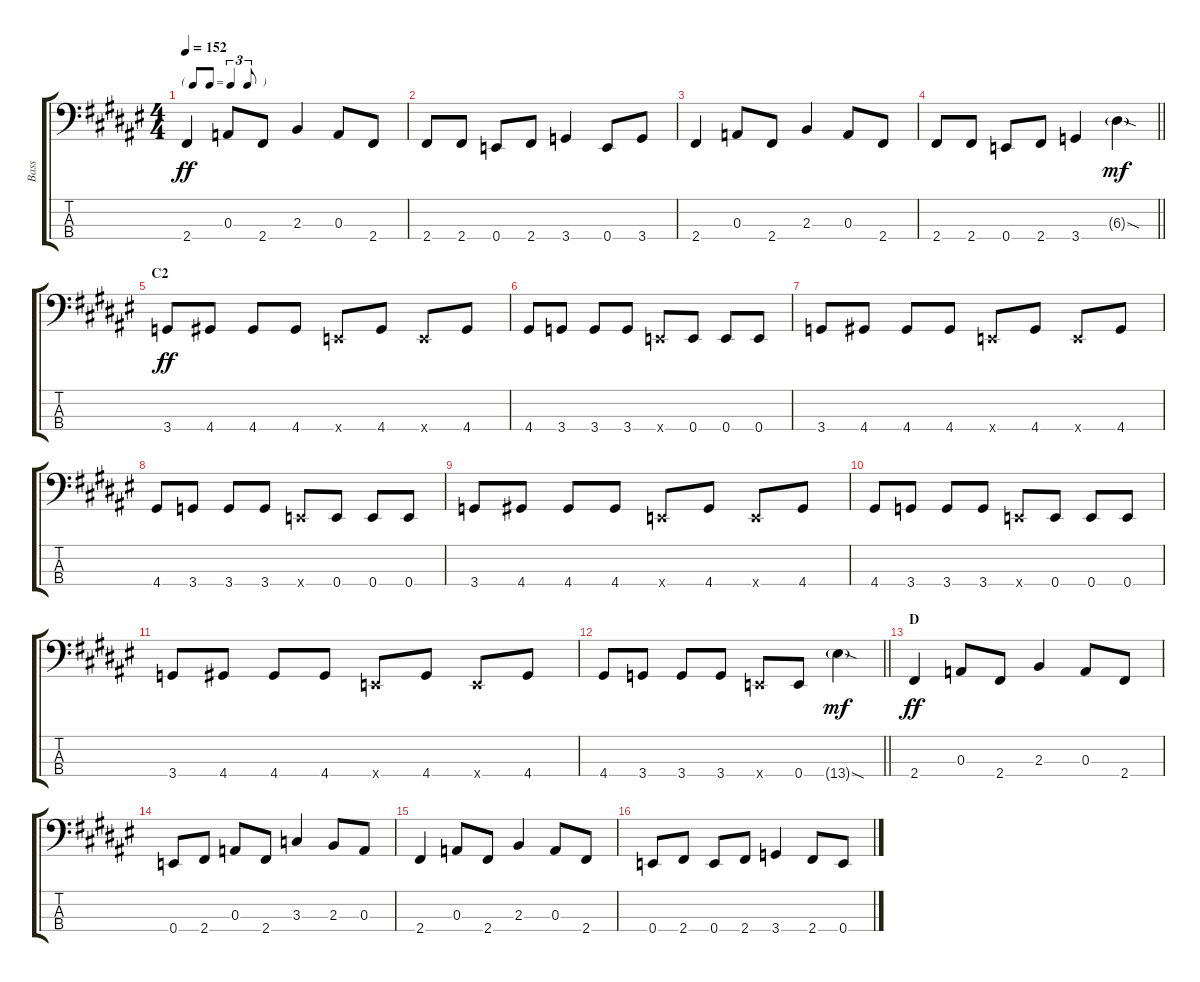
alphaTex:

\track ("Bass" "Bass") {instrument electricbasspick}
\staff {score tabs}
\tuning (G2 D2 A1 E1) {hide}
\ts (4 4)
\tf triplet8th
\tempo 152
\clef f4
\ks f#
2.4.4{dy ff} 0.3.8 2.4.8 2.3.4 0.3.8 2.4.8 |
2.4.8 2.4.8 0.4.8 2.4.8 3.4.4 0.4.8 3.4.8 |
2.4.4 0.3.8 2.4.8 2.3.4 0.3.8 2.4.8 |
\barLineRight lightlight
2.4.8 2.4.8 0.4.8 2.4.8 3.4.4 6.3{sod g}.4{dy mf} |
\section ("" "C2")
3.4.8{dy ff} 4.4.8 4.4.8 4.4.8 0.4{x}.8 4.4.8 0.4{x}.8 4.4.8 |
4.4.8 3.4.8 3.4.8 3.4.8 0.4{x}.8 0.4.8 0.4.8 0.4.8 |
3.4.8 4.4.8 4.4.8 4.4.8 0.4{x}.8 4.4.8 0.4{x}.8 4.4.8 |
4.4.8 3.4.8 3.4.8 3.4.8 0.4{x}.8 0.4.8 0.4.8 0.4.8 |
3.4.8 4.4.8 4.4.8 4.4.8 0.4{x}.8 4.4.8 0.4{x}.8 4.4.8 |
4.4.8 3.4.8 3.4.8 3.4.8 0.4{x}.8 0.4.8 0.4.8 0.4.8 |
3.4.8 4.4.8 4.4.8 4.4.8 0.4{x}.8 4.4.8 0.4{x}.8 4.4.8 |
\barLineRight lightlight
4.4.8 3.4.8 3.4.8 3.4.8 0.4{x}.8 0.4.8 13.4{sod g}.4{dy mf} |
\section ("" "D")
2.4.4{dy ff} 0.3.8 2.4.8 2.3.4 0.3.8 2.4.8 |
0.4.8 2.4.8 0.3.8 2.4.8 3.3.4 2.3.8 0.3.8 |
2.4.4 0.3.8 2.4.8 2.3.4 0.3.8 2.4.8 |
0.4.8 2.4.8 0.4.8 2.4.8 3.4.4 2.4.8 0.4.8
